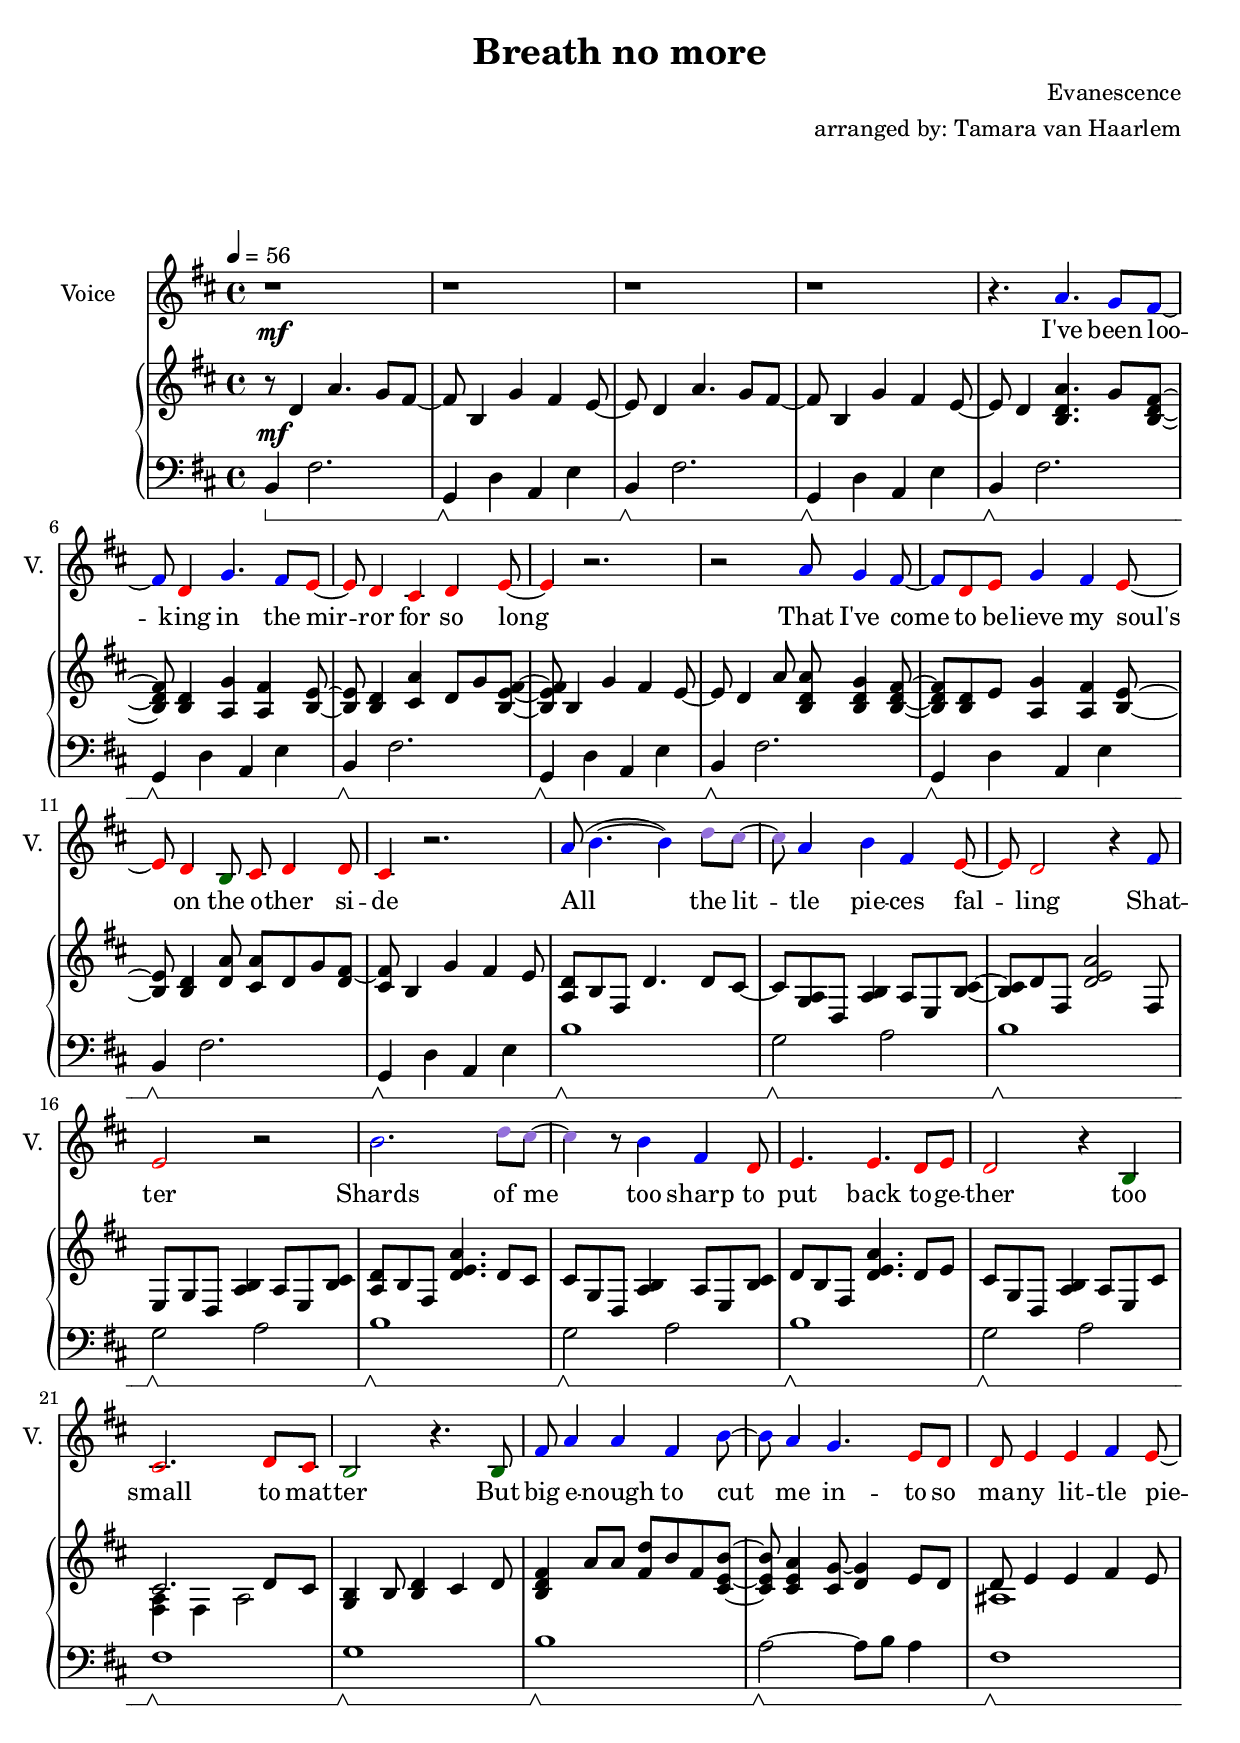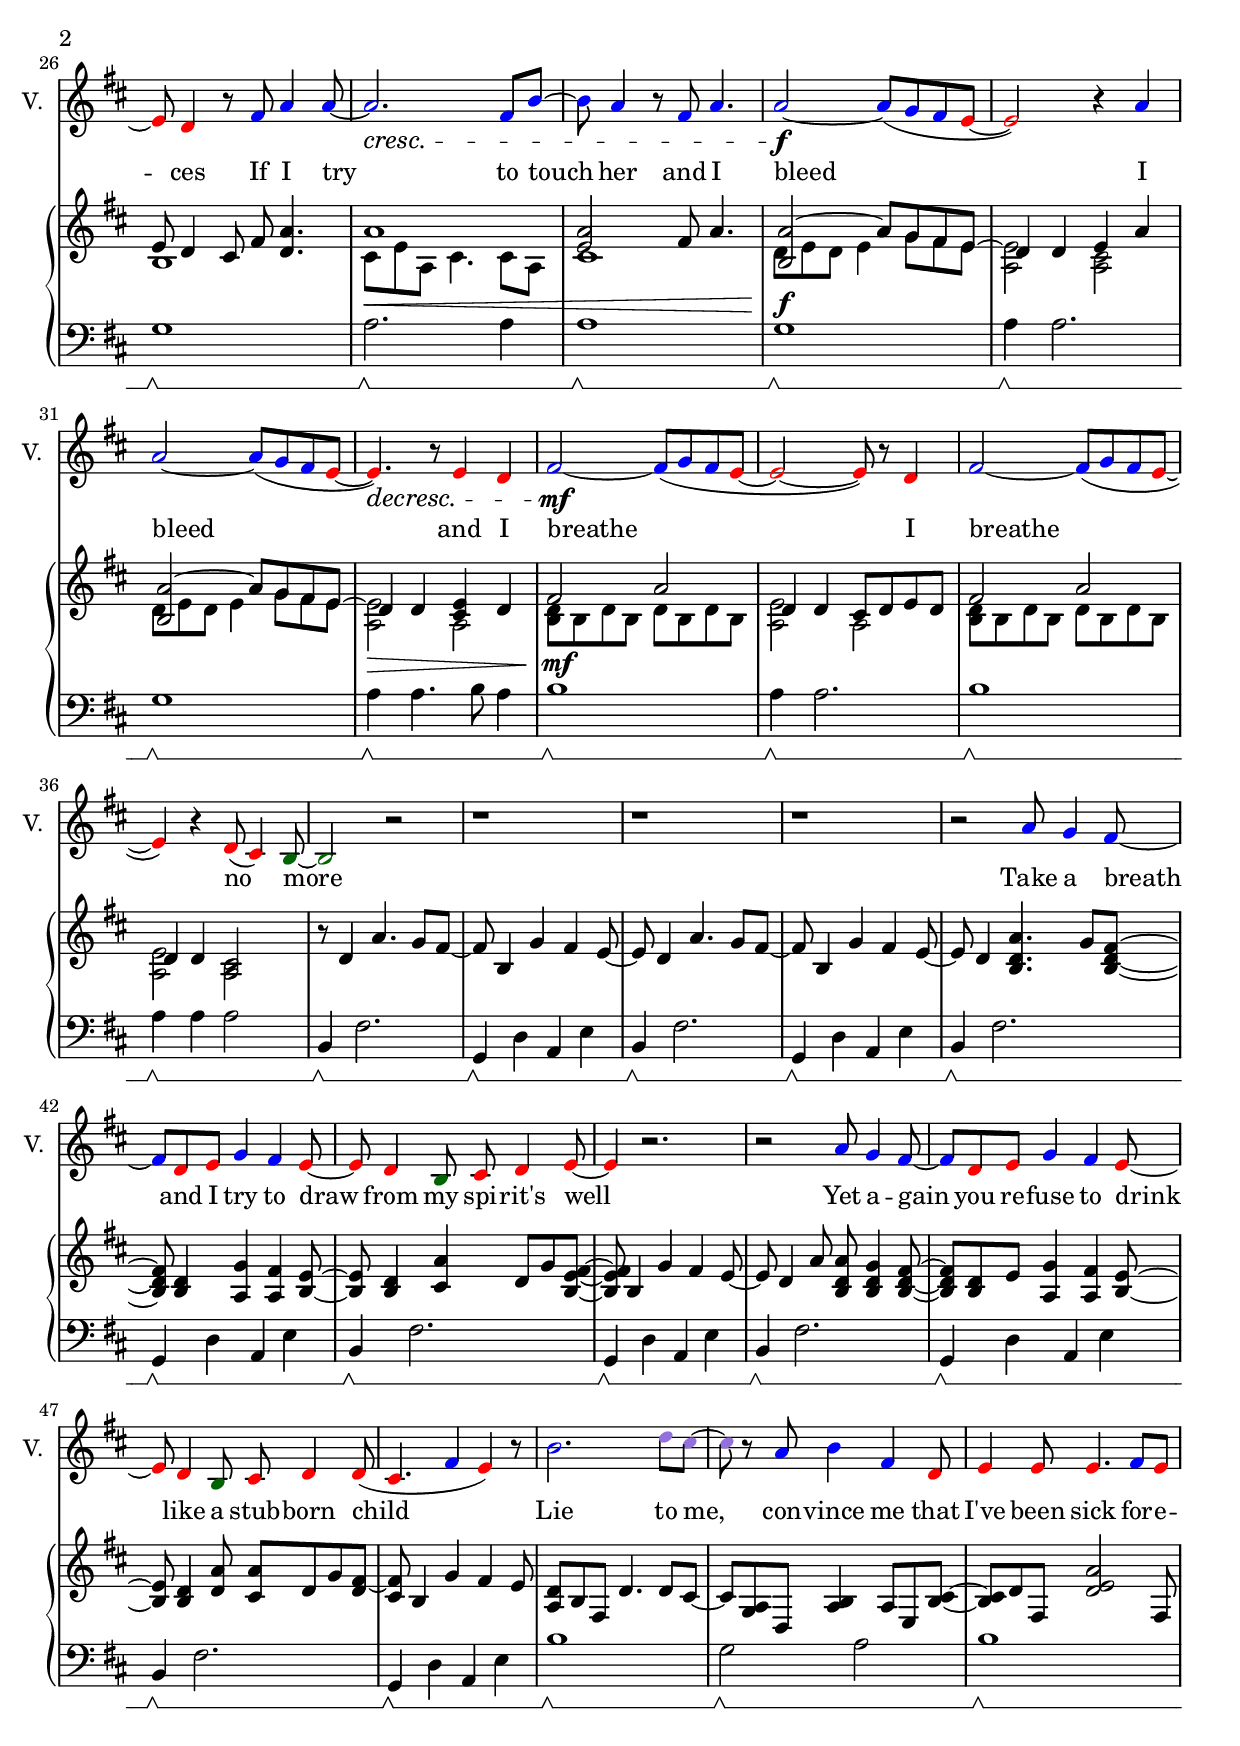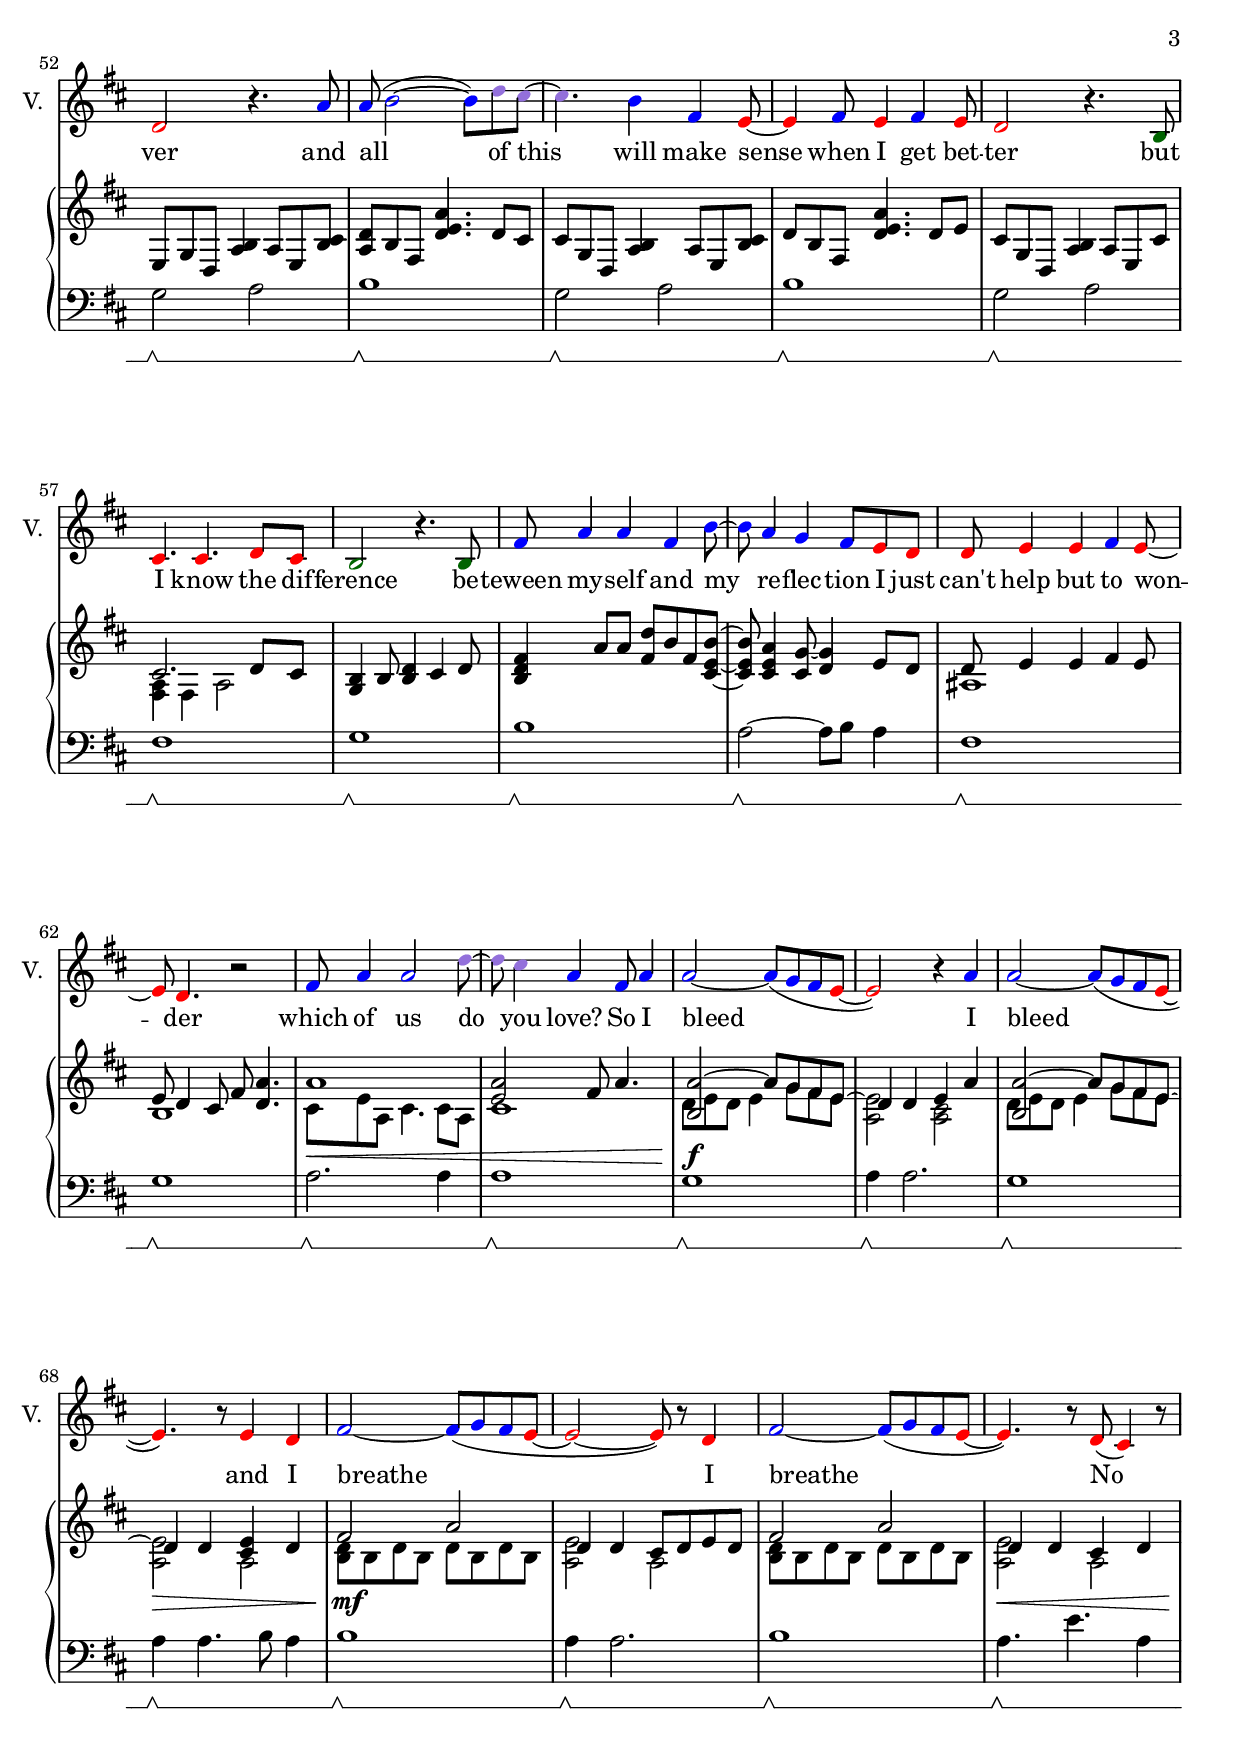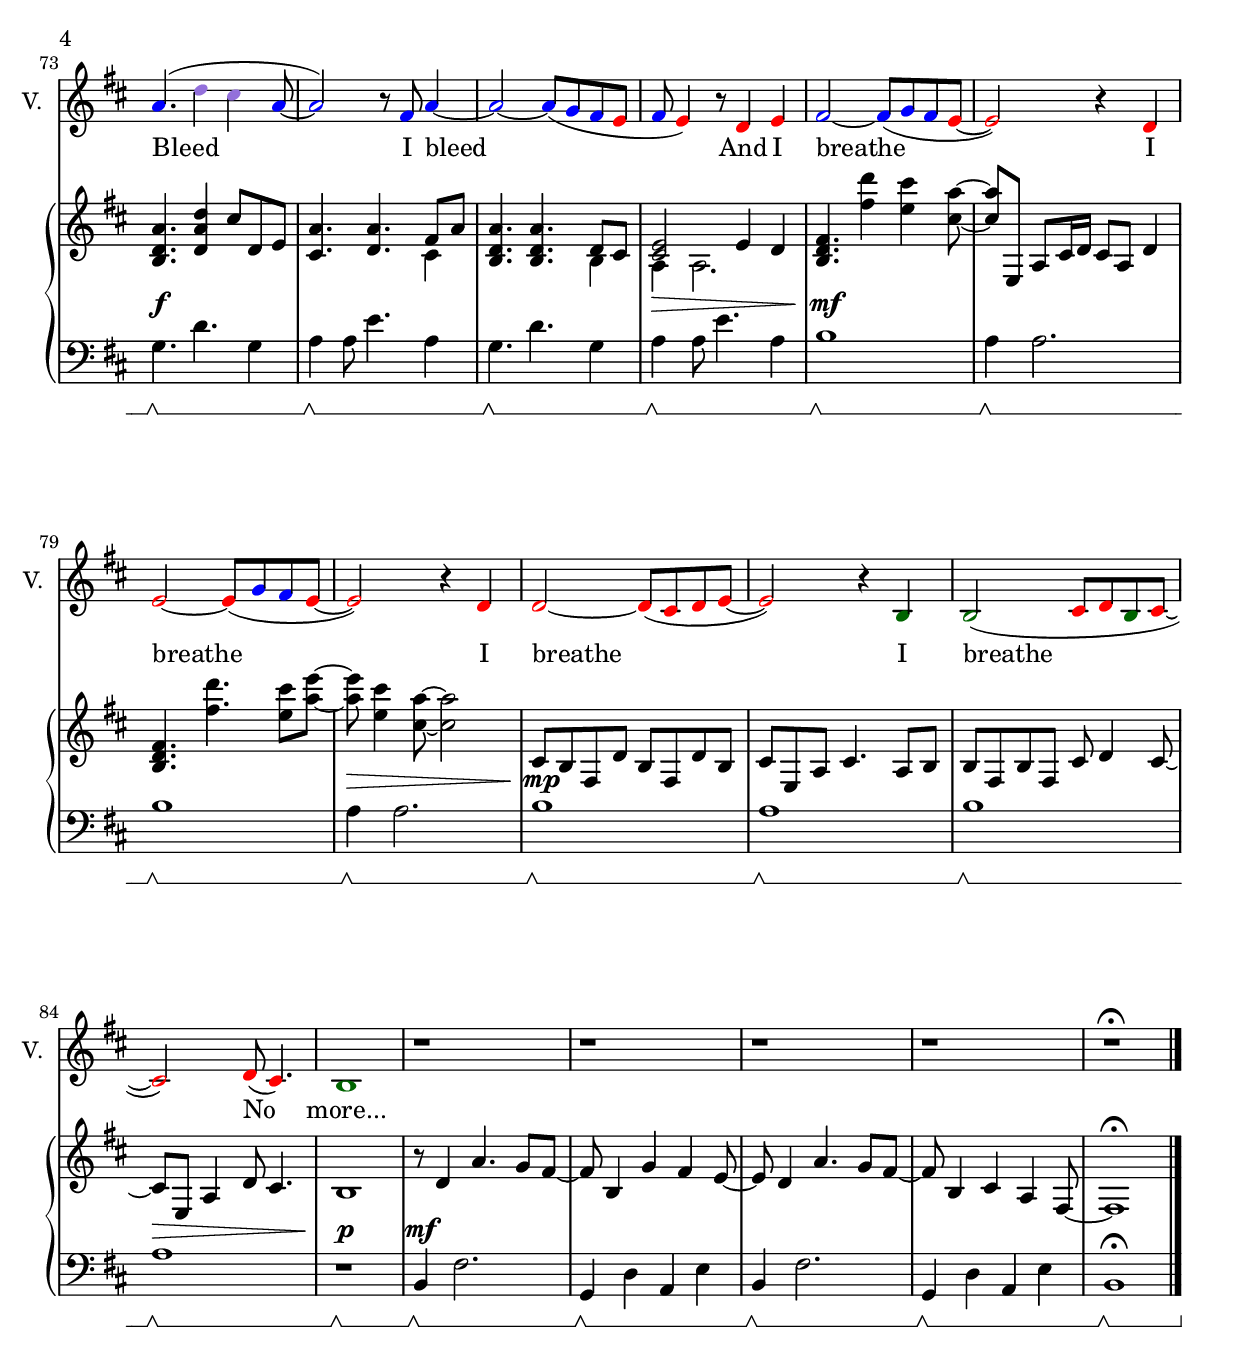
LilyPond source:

\include "articulate.ly"
\version "2.19.49"
%Association list of pitches to colors.
#(define color-mapping
  (list
    (cons (ly:make-pitch -1 0 -1/2) (x11-color 'orange))
    (cons (ly:make-pitch -1 0 0) (x11-color 'orange))
    (cons (ly:make-pitch -1 0 1/2) (x11-color 'orange))
    (cons (ly:make-pitch -1 1 -1/2) (x11-color 'orange))
    (cons (ly:make-pitch -1 1 0) (x11-color 'orange))
    (cons (ly:make-pitch -1 1 1/2) (x11-color 'orange))
    (cons (ly:make-pitch -1 2 -1/2) (x11-color 'orange))
    (cons (ly:make-pitch -1 2 0) (x11-color 'orange))
    (cons (ly:make-pitch -1 2 1/2) (x11-color 'orange))
    (cons (ly:make-pitch -1 3 -1/2) (x11-color 'DarkGreen))
    (cons (ly:make-pitch -1 3 0) (x11-color 'DarkGreen))
    (cons (ly:make-pitch -1 3 1/2) (x11-color 'DarkGreen))
    (cons (ly:make-pitch -1 4 -1/2) (x11-color 'DarkGreen))
    (cons (ly:make-pitch -1 4 0) (x11-color 'DarkGreen))
    (cons (ly:make-pitch -1 4 1/2) (x11-color 'DarkGreen))
    (cons (ly:make-pitch -1 5 -1/2) (x11-color 'DarkGreen))
    (cons (ly:make-pitch -1 5 0) (x11-color 'DarkGreen))
    (cons (ly:make-pitch -1 5 1/2) (x11-color 'DarkGreen))
    (cons (ly:make-pitch -1 6 -1/2) (x11-color 'DarkGreen))
    (cons (ly:make-pitch -1 6 0) (x11-color 'DarkGreen))
    (cons (ly:make-pitch -1 6 1/2) (x11-color 'DarkGreen))
    (cons (ly:make-pitch 0 0 -1/2) (x11-color 'red))
    (cons (ly:make-pitch 0 0 0) (x11-color 'red))
    (cons (ly:make-pitch 0 0 1/2) (x11-color 'red))
    (cons (ly:make-pitch 0 1 -1/2) (x11-color 'red))
    (cons (ly:make-pitch 0 1 0) (x11-color 'red))
    (cons (ly:make-pitch 0 1 1/2) (x11-color 'red))
    (cons (ly:make-pitch 0 2 -1/2) (x11-color 'red))
    (cons (ly:make-pitch 0 2 0) (x11-color 'red))
    (cons (ly:make-pitch 0 2 1/2) (x11-color 'red))
    (cons (ly:make-pitch 0 3 -1/2) (x11-color 'blue))
    (cons (ly:make-pitch 0 3 0) (x11-color 'blue))
    (cons (ly:make-pitch 0 3 1/2) (x11-color 'blue))
    (cons (ly:make-pitch 0 4 -1/2) (x11-color 'blue))
    (cons (ly:make-pitch 0 4 0) (x11-color 'blue))
    (cons (ly:make-pitch 0 4 1/2) (x11-color 'blue))
    (cons (ly:make-pitch 0 5 -1/2) (x11-color 'blue))
    (cons (ly:make-pitch 0 5 0) (x11-color 'blue))
    (cons (ly:make-pitch 0 5 1/2) (x11-color 'blue))
    (cons (ly:make-pitch 0 6 -1/2) (x11-color 'blue))
    (cons (ly:make-pitch 0 6 0) (x11-color 'blue))
    (cons (ly:make-pitch 0 6 1/2) (x11-color 'blue))
    (cons (ly:make-pitch 1 0 -1/2) (x11-color 'MediumPurple))
    (cons (ly:make-pitch 1 0 0) (x11-color 'MediumPurple))
    (cons (ly:make-pitch 1 0 1/2) (x11-color 'MediumPurple))
    (cons (ly:make-pitch 1 1 -1/2) (x11-color 'MediumPurple))
    (cons (ly:make-pitch 1 1 0) (x11-color 'MediumPurple))
    (cons (ly:make-pitch 1 1 1/2) (x11-color 'MediumPurple))
    (cons (ly:make-pitch 1 2 -1/2) (x11-color 'MediumPurple))
    (cons (ly:make-pitch 1 2 0) (x11-color 'MediumPurple))
    (cons (ly:make-pitch 1 2 1/2) (x11-color 'MediumPurple))
    (cons (ly:make-pitch 1 3 -1/2) (x11-color 'DeepPink))
    (cons (ly:make-pitch 1 3 0) (x11-color 'DeepPink))
    (cons (ly:make-pitch 1 3 1/2) (x11-color 'DeepPink))
    (cons (ly:make-pitch 1 4 -1/2) (x11-color 'DeepPink))
    (cons (ly:make-pitch 1 4 0) (x11-color 'DeepPink))
    (cons (ly:make-pitch 1 4 1/2) (x11-color 'DeepPink))
    (cons (ly:make-pitch 1 5 -1/2) (x11-color 'DeepPink))
    (cons (ly:make-pitch 1 5 0) (x11-color 'DeepPink))
    (cons (ly:make-pitch 1 5 1/2) (x11-color 'DeepPink))
    (cons (ly:make-pitch 1 6 -1/2) (x11-color 'DeepPink))
    (cons (ly:make-pitch 1 6 0) (x11-color 'DeepPink))
    (cons (ly:make-pitch 1 6 1/2) (x11-color 'DeepPink))))

%Compare pitch and alteration (not octave).
#(define (pitch-equals? p1 p2)
  (and
    (= (ly:pitch-octave p1) (ly:pitch-octave p2))
    (= (ly:pitch-alteration p1) (ly:pitch-alteration p2))
    (= (ly:pitch-notename p1) (ly:pitch-notename p2))))

#(define (pitch-to-color pitch)
  (let ((color (assoc pitch color-mapping pitch-equals?)))
    (if color
      (cdr color))))

#(define (color-notehead grob)
  (pitch-to-color
    (ly:event-property (event-cause grob) 'pitch)))

\include "predefined-guitar-fretboards.ly"
\version "2.19.50"
% voicetrainer: measures = 90
% voicetrainer: pages = 4
\header {
  title = "Breath no more"
  composer = "Evanescence"
  arranger = "arranged by: Tamara van Haarlem"
}
% TODO: voice dynamics and breathing/phrasing
voicetrainerTempo = 56
voicetrainerKey = d

global= {
  \tempo 4=\voicetrainerTempo \time 4/4 \key d \major
}

upperHandRepeat = \relative c' {
  e8 d4 a'4. g8 fis~ |
  fis b,4 g' fis e8~ |
}

lowerHandRepeat = \relative c, {
  b'4 fis'2. |
  g,4 d' a e' |
}

voiceStaff= \transpose d \voicetrainerKey \relative c'' {
  \override NoteHead #'color = #color-notehead
  \global
  r1\mf r r r |
  % I've been looking in the mirror for so long
  r4. a4. g8 fis~ |
  fis d4 g4. fis8 e~ |
  e d4 cis4 d e8~ |
  e4 r2. |

  % That I've come to believe my soul's on the other side
  r2 a8 g4 fis8~ |
  fis d e g4 fis4 e8~ |
  e d4 b8 cis d4 d8 |
  cis4 r2. |

  % All the little pieces falling, shatter
  a'8( b4.~ b4) d8 cis~ |
  cis a4 b4 fis4 e8~ |
  e d2 r4 fis8 | e2 r2 |

  % Shards of me, too sharp to put back together
  b'2. d8 cis~ |
  cis4 r8 b4 fis d8 |
  e4. e d8 e |
  d2 r4 b |

  % Too small to matter
  cis2. d8 cis |
  b2 r4. b8 |

  % But big enough to cut me into so many little pieces
  fis'8 a4 a fis4 b8~ |
  b8 a4 g4. e8 d |
  d8 e4 e fis e8~ |
  e d4 r8


  % If I try to touch her and I bleed
  fis8 a4 a8~ |
  a2.\cresc fis8 b~ |
  b a4 r8 fis8 a4. |
  a2~\f a8( g fis e~ |
  e2) r4

  % I bleed
  a4 |
  a2~ a8( g fis e~ |
  e4.\decresc) r8

  % And I breathe
  e4 d4 |
  fis2~\mf fis8( g fis e~ |
  e2~ e8) r8

  % I breathe
  d4 |
  fis2~ fis8( g fis e~ |
  e4) r4

  % No more
  d8( cis4) b8~ |
  b2 r2 |
  r1 r1 r1 |

  % after the repeat

  % Take a breath and I try to draw from my spirit's well
  r2 a'8 g4 fis8~ |
  fis d e g4 fis e8~ |
  e d4 b8 cis d4 e8~ |
  e4 r2. |

  % Yet again you refust to drink like a stubborn child
  r2 a8 g4 fis8~ |
  fis d e g4 fis e8~ |
  e d4 b8 cis d4 d8( |
  cis4. fis4 e) r8 |

  % Lie to me, convince me that I've been sick forever
  b'2. d8 cis~ |
  cis r8 a b4 fis d8 |
  e4 e8 e4. fis8 e |
  d2 r4. 

  % And all of this will make sense when I get better
  a'8 |
  a( b2~ b8) d cis~ |
  cis4. b4 fis e8~ |
  e4 fis8 e4 fis4 e8 |
  d2 r4.

  % But I know the difference
  b8 |
  cis4. cis d8 cis |
  b2 r4.

  % Between myself and my reflection
  % I just can't help but wonder
   b8 |
   fis'8 a4 a fis b8~ |
   b8 a4 g fis8 e d |
   d e4 e fis e8~ |
   e8 d4. r2 |

  % Which of us do you love
  fis8 a4 a2 d8~ |
  d cis4 a fis8 a4 |

  % and I bleed
  a2~ a8( g fis e~ |
  e2) r4

  % I bleed
  a4 |
  a2~ a8( g fis e~ |
  e4.) r8

  % And I breathe
  e4 d |
  fis2~ fis8( g fis e~ |
  e2~ e8) r8

  % I breathe no
  d4 |
  fis2~ fis8( g fis e~ |
  e4. ) r8 d8( cis4) r8 |

  % bleed
  a'4.( d4 cis a8~ |
  a2 ) r8

  % I bleed
  fis8 a4~ |
  a2~ a8( g fis e |
  fis e4) r8

  % and I breathe
  d4 e |
  fis2~ fis8( g fis e~ |
  e2) r4

  % I breathe
  d4 |
  e2~ e8( g fis e~ |
  e2) r4

  % I breathe
  d4 |
  d2~ d8( cis d e~ |
  e2) r4

  % I breathe
  b4 |
  b2( cis8 d b cis~ |
  cis2)

  % No more
  d8( cis4.) |
  b1 | r1 | r1 | r1 | r1 | r1\fermata \bar "|."

}

cello= \transpose d \voicetrainerKey \relative c, {
  \global
  \clef bass
}

upperStaff= \transpose d \voicetrainerKey \relative c' {
  \global
  r8 d4 a'4. g8 fis~ |
  fis b,4 g' fis e8~ |
  \upperHandRepeat
  \repeat unfold 2 {
    % I've been looking in the mirror for so long
    e8 d4 < b d a'>4. g'8 < b, d fis >8~ |
    < b d fis> < b d >4 < a g' > < a fis' > < b e >8~ |
    < b e > < b d>4 < cis a'> d8 g < b, e fis>~ |
    < b e fis> b4 g' fis e8~ |
    e

    % That I've come to believe my soul's on the other side
    d4 a'8 < b, d a'>8 < b d g>4 < b d fis>8~ |
    < b d fis> < b d > e < a, g'>4 < a fis'> < b e>8~ |
    < b e> < b d>4 < d a'>8 < cis a'> d g < d fis>~ |
    < cis fis >8 b4 g' fis e8 |

    % All the little pieces falling, shatter
    < a, d> b fis d'4. d8 cis~ |
    cis < g a> d < a' b>4 a8 e < b' cis>~ |
    < b cis> d fis, < d' e a>2 fis,8 |
    e g d < a' b>4 a8 e < b' cis> |

    % Shards of me, too sharp to put back together, too small to matter
    < a d> b fis < d' e a>4. d8 cis |
    cis g d < a' b >4  a8 e < b' cis> |
    d b fis < d' e a>4. d8 e |
    cis g d < a' b>4 a8 e cis' |
    <<
      { \voiceOne cis2. d8 cis }
      \new Voice {
        \voiceTwo < fis, a>4-\tag midi \sustainOn-\tag midi \mf fis a2
      }
    >> \oneVoice
    < g b>4 b8 < b d>4 cis d8 |

    % But big enough to cut me into so many little pieces
    % If I try to touch her and I
    < b d fis>4 a'8 a < fis d'> b fis < cis e b'>~ |
    < cis e b'> < cis e a>4 < cis g'>8~ < d g>4 e8 d |

    % bleed
    % I bleed
    % and I breathe
    % I breathe
    <<
      {
        \voiceOne
	d8 e4 e fis e8 |
	e d4 cis8 fis < d a'>4. |
        a'1 |
	< e a>2 fis8 a4. |
        \voiceTwo
	d,8 e d e4 g8 fis e |
        \voiceOne
	d4 d e a |
        \voiceTwo
	d,8 e d e4 g8 fis e |
        \voiceOne
	d4 d < cis e > d |
        \voiceTwo
	< b d >8 b d b d b d b |
        \voiceOne
	d4 d cis8 d e d |
        \voiceTwo
	< b d >8 b d b d b d b |
      }
      \new Voice {
        \voiceTwo
        ais1-\tag midi \sustainOn-\tag midi \mf |
        b |
	cis8-\tag midi \< e a, cis4. cis8 a |
        cis1 |
        \voiceOne
	< b a'~>2-\tag midi \f a'8 g fis e~ |
        \voiceTwo
        < a, e'>2 < a cis> |
        \voiceOne
	< b a'~> a'8 g fis e~ |
        \voiceTwo
        < a, e'>2-\tag midi \> a |
        \voiceOne
	fis'-\tag midi \mf a |
        \voiceTwo
	< a, e'> a |
        \voiceOne
	fis' a |
      }
    >> \oneVoice
  }
  % split in repeat endings
  \alternative {
    { % first ending
      % No more
      \barNumberCheck #36
      <<
	{
          \voiceOne
	  d,4 d < a cis>2 |
	}
        \new Voice {
          \voiceTwo
	  < a e'>2-\tag midi \sustainOn-\tag midi \mf  < a cis> |
	}
      >> \oneVoice
      r8 d4 a'4. g8 fis~ |
      fis b,4 g' fis e8~ |
      \upperHandRepeat
    }
    { % second ending
      \barNumberCheck #72
      <<
	{
          \voiceOne
	  d4 d cis d |
	}
        \new Voice {
          \voiceTwo
	  < a e'>2-\tag midi \sustainOn-\tag midi \< a-\tag midi \f |
	}
      >> \oneVoice
    }
  }
  % bleed
  < b d a'>4. < d a' d>4 cis'8 d, e |
  \barNumberCheck #74
  < cis a'>4. < d a'> 
  <<
    { \voiceTwo cis4 }
    \new Voice { \voiceOne fis8-\tag midi \sustainOn-\tag midi \f a }
  >> \oneVoice |
  < b, d a'>4. < b d a'>
  <<
    { \voiceOne d8 cis }
    \new Voice { \voiceTwo b4-\tag midi \sustainOn-\tag midi \f }
  >> \oneVoice |
  <<
    { \voiceOne < cis e>2 e4 d }
    \new Voice {
      \voiceTwo
      a4-\tag midi \sustainOn-\tag midi \> a2.-\tag midi \mf
    }
  >> \oneVoice |
  < b d fis>4. < fis'' d'>4 < e cis'> < cis a'>8~ |
  < cis a'> e,, a cis16 d cis8 a d4 |
  < b d fis>4. < fis'' d'> < e cis'>8 < a e'>~ |
  < a e'> < e cis'>4 < cis a'>8~ < cis a'>2 |

  % last 2 lines
  cis,8 b fis d' b fis d' b |
  cis e, a cis4. a8 b |
  b fis b fis cis' d4 cis8~ |
  cis8 e, a4 d8 cis4. |
  b1 |

  % last line
  r8 d4 a'4. g8 fis~ |
  fis b,4 g' fis e8~ |
  e d4 a'4. g8 fis~ |
  fis b,4 cis a fis8~ |
  fis1\fermata \bar "|."

}

lowerStaff= \transpose d \voicetrainerKey \relative c, {
  \global
  \clef bass
  b'4 fis'2. |
  g,4 d' a e' |
  \lowerHandRepeat
  \repeat unfold 2 {
    \repeat unfold 4 { \lowerHandRepeat}
    \repeat unfold 4 { b'1 | g2 a | }
    fis1 |
    g |
    b |
    a2~ a8 b a4 |
    fis1 |
    g |
    a2. a4 |
    a1 |
    g |
    a4 a2. |
    g1 |
    a4 a4. b8 a4 |
    b1 |
    a4 a2. |
    b1 |
  }
  \alternative {
    % different ending for repeat
    { % first ending
      a4 a a2 |
      \repeat unfold 2 { \lowerHandRepeat }
    }
    { % second ending
      a4. e' a,4 |
      g4. d' g,4 |
      a4 a8 e'4. a,4 |
      g4. d' g,4 |
      a4 a8 e'4. a,4 |
      b1 |
      a4 a2. |
      b1 |
      a4 a2. |
      b1 |
      a |
      b |
      a |
      r1 |
      b,4 fis'2. |
      g,4 d' a e' |
      \lowerHandRepeat
      b1\fermata \bar "|."

    }
}
}

pianoDynamics = {
  s1\mf |
  \repeat unfold 25 { s1 }
  \barNumberCheck #27
  s1\< |
  s1 |
  s1\f |
  s1 | s1 |
  \barNumberCheck #32
  s1\> |
  s1\mf |
  \repeat unfold 29 { s1 }
  \barNumberCheck #63
  s1\< |
  s1 |
  s1\f |
  s1 | s1 |
  s1\> |
  s1\mf |
  s1 | s1 |
  s1\< |
  s1\f |
  s1 | s1 |
  \barNumberCheck #76
  s1\> |
  s1\mf |
  s1 | s1 |
  s1\> |
  s1\mp |
  s1 | s1 |
  s1\> |
  s1\p |
  \barNumberCheck #86
  s1\mf |


}

pianoPedal = {
  \set Staff.pedalSustainStyle = #'bracket
  s1\sustainOn
  \repeat unfold 89 { s1\sustainOff\sustainOn }
}

myChords= \chordmode {
  \transpose d \voicetrainerKey {
  }
}

% sheetonly start
\book {
  \score {
    <<
      \new ChordNames { \myChords }
      \new FretBoards { \myChords }
      \new Staff = "voice" <<
        \set Staff.instrumentName = \markup { "Voice" }
        \set Staff.shortInstrumentName = \markup { "V." }
        \voiceStaff
        \addlyrics {
          I've been loo -- king in the mir -- ror for so long
          That I've come to be -- lieve my soul's on the o -- ther si -- de
          All the lit -- tle pie -- ces fal -- ling
          Shat -- ter

          Shards of me
          too sharp to put back to -- ge -- ther
          too small to mat -- ter

          But big e -- nough
          to cut me in -- to
          so ma -- ny lit -- tle pie -- ces

          If I try to touch her
          and I bleed

          I bleed

          and I breathe

          I breathe

          no more

          Take a breath and I try to draw from my spi -- rit's well
          Yet a -- gain you re -- fuse to drink like a stub -- born child

          Lie to me, con -- vince me that I've been sick for -- e -- ver
          and all of this will make sense when I get bet -- ter
          but I know the dif -- ference be -- teween my -- self
          and my re -- flec -- tion
          I just can't help but to won -- der
          which of us do you love?

          So I bleed

          I bleed

          and I breathe

          I breathe

          No

          Bleed

          I bleed

          And I breathe

          I breathe

          I breathe

          I breathe

          No more...
        }
      >>
      \new Staff = "cello" <<
        \set Staff.instrumentName = \markup { "ViolonCello" }
        \set Staff.shortInstrumentName = \markup { "C." }
        \cello
      >>
      \new PianoStaff = "piano" <<
        \new Staff {
          \set Staff.midiInstrument = "acoustic grand"
          \removeWithTag midi \upperStaff
        }
        \new Dynamics \pianoDynamics
        \new Staff {
          \set Staff.midiInstrument = "acoustic grand"
          \removeWithTag midi \lowerStaff
        }
        \new Dynamics \pianoPedal
      >>
    >>
    \layout {
      \context {
        \Staff \RemoveEmptyStaves
        \override VerticalAxisGroup #'remove-first = ##t
      }
      \context {
        \PianoStaff
        \accepts Dynamics
      }
    }
  }
}
% sheetonly end
% midionly start
\book {
  \score {
    \unfoldRepeats \articulate <<
      % instrument start voice
      \new Staff = "voice" <<
        \set Staff.instrumentName = \markup { "Voice" }
        \set Staff.shortInstrumentName = \markup { "V." }
        \set Staff.midiInstrument = "choir aahs"
        \voiceStaff
      >>
      % instrument end voice
      % instrument start cello
      \new Staff = "cello" <<
        \set Staff.instrumentName = \markup { "ViolonCello" }
        \set Staff.shortInstrumentName = \markup { "C." }
        \set Staff.midiInstrument = "cello"
        \cello
      >>
      % instrument end cello
      % instrument start piano
      \new PianoStaff = "piano" <<
        \new Staff {
          \set Staff.midiInstrument = "acoustic grand"
          \new Voice <<
            \new Dynamics \pianoDynamics
            \upperStaff
            \new Dynamics \pianoPedal
          >>
        }
        \new Staff {
          \set Staff.midiInstrument = "acoustic grand"
          \new Voice <<
            \new Dynamics \pianoDynamics
            \lowerStaff
            \new Dynamics \pianoPedal
          >>
        }
      >>
      % instrument end piano
      % instrument start metronome
      \new DrumStaff {
        \drummode {
          \global
          \repeat unfold 61 {
            hiwoodblock4 lowoodblock wbl wbl
          }
        }
      }
      % instrument end metronome
    >>
    \midi {
      \context {
        \type "Performer_group"
        \name Dynamics
        \consists "Dynamic_performer"
        \consists "Piano_pedal_performer"
      }
      \context {
        \Voice
        \accepts Dynamics
      }
    }
  }
}
% midionly end
